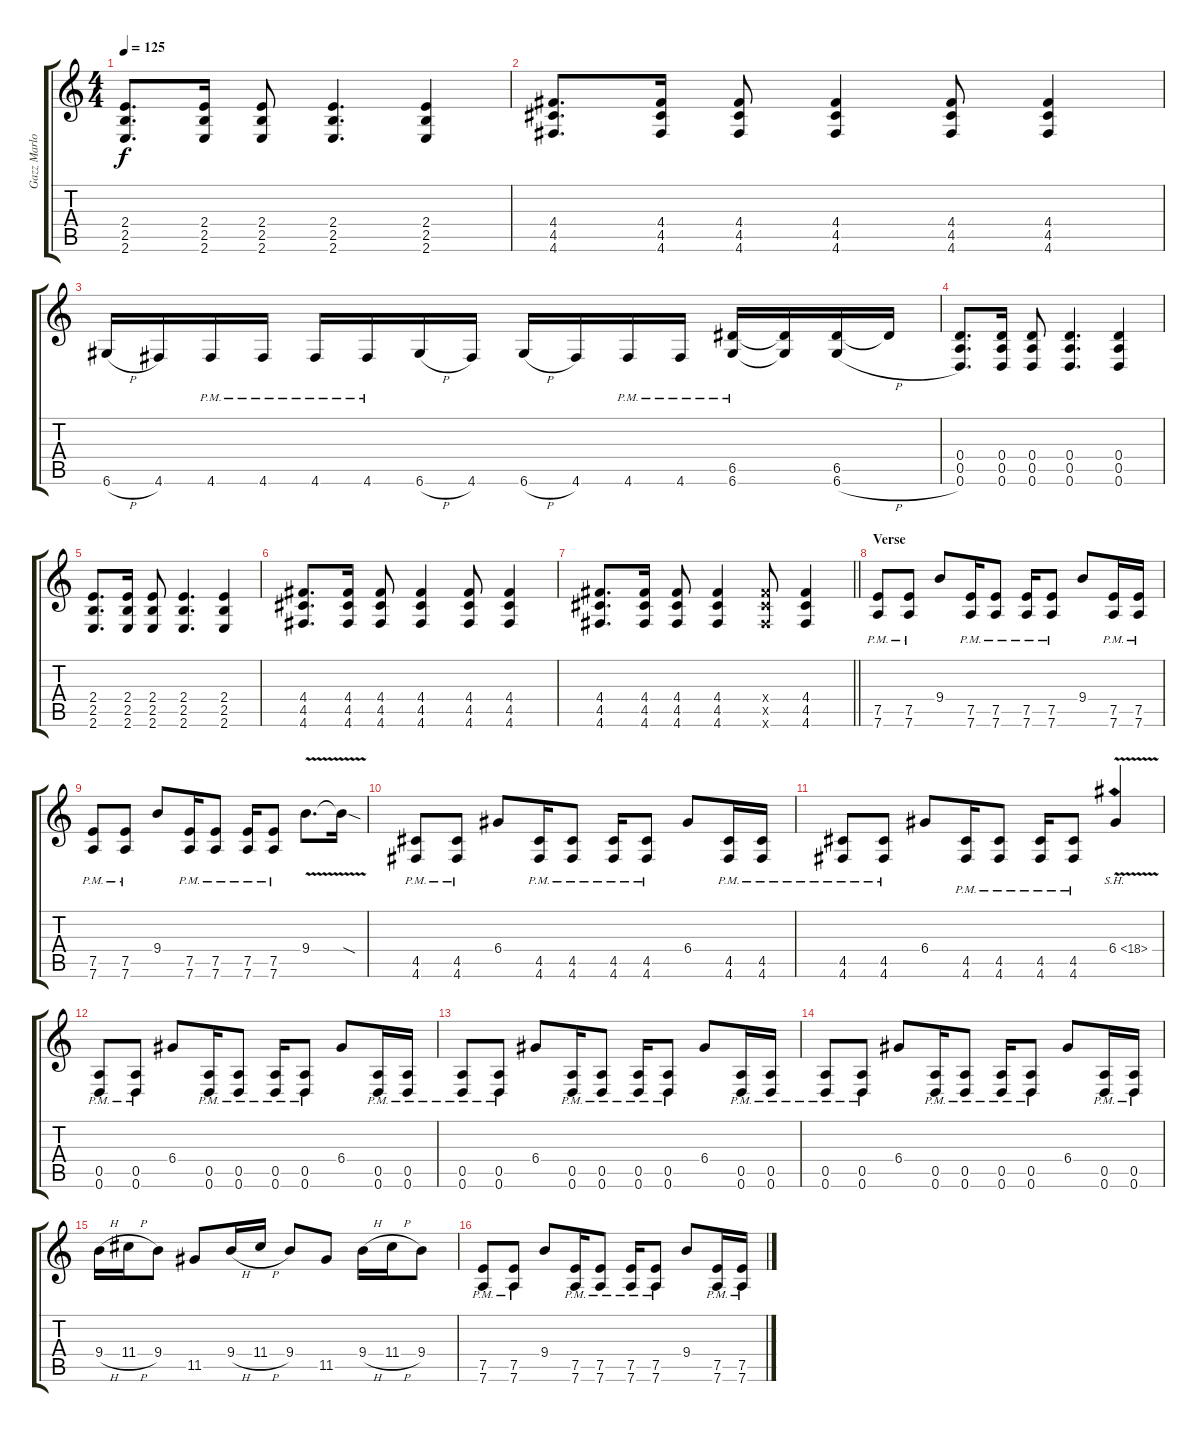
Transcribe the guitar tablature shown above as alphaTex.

\track ("Gazz Marlow (Rhythm)" "Gazz Marlo") {instrument distortionguitar}
\staff {score tabs}
\tuning (E4 B3 A3 D3 A2 D2) {hide}
\ts (4 4)
\tempo 125
\clef g2
\ks c
(2.4 2.5 2.6).8{d dy f} (2.4 2.5 2.6).16 (2.4 2.5 2.6).8 (2.4 2.5 2.6).4{d} (2.4 2.5 2.6).4 |
(4.4 4.5 4.6).8{d} (4.4 4.5 4.6).16 (4.4 4.5 4.6).8 (4.4 4.5 4.6).4 (4.4 4.5 4.6).8 (4.4 4.5 4.6).4 |
6.6{h}.16 4.6.16 4.6{pm}.16 4.6{pm}.16 4.6{pm}.16 4.6{pm}.16 6.6{h}.16 4.6.16 6.6{h}.16 4.6.16 4.6{pm}.16 4.6{pm}.16 (6.5{pm} 6.6{pm}).16 (6.5{t} 6.6{t}).16 (6.5 6.6{h}).16 6.5{t}.16 |
(0.4 0.5 0.6).8{d} (0.4 0.5 0.6).16 (0.4 0.5 0.6).8 (0.4 0.5 0.6).4{d} (0.4 0.5 0.6).4 |
(2.4 2.5 2.6).8{d} (2.4 2.5 2.6).16 (2.4 2.5 2.6).8 (2.4 2.5 2.6).4{d} (2.4 2.5 2.6).4 |
(4.4 4.5 4.6).8{d} (4.4 4.5 4.6).16 (4.4 4.5 4.6).8 (4.4 4.5 4.6).4 (4.4 4.5 4.6).8 (4.4 4.5 4.6).4 |
\barLineRight lightlight
(4.4 4.5 4.6).8{d} (4.4 4.5 4.6).16 (4.4 4.5 4.6).8 (4.4 4.5 4.6).4 (4.4{x} 4.5{x} 4.6{x}).8 (4.4 4.5 4.6).4 |
\section ("" "Verse")
(7.5{pm} 7.6{pm}).8 (7.5{pm} 7.6{pm}).8 9.4.8 (7.5{pm} 7.6{pm}).16 (7.5{pm} 7.6{pm}).8 (7.5{pm} 7.6{pm}).16 (7.5{pm} 7.6{pm}).8 9.4.8 (7.5{pm} 7.6{pm}).16 (7.5{pm} 7.6{pm}).16 |
(7.5{pm} 7.6{pm}).8 (7.5{pm} 7.6{pm}).8 9.4.8 (7.5{pm} 7.6{pm}).16 (7.5{pm} 7.6{pm}).8 (7.5{pm} 7.6{pm}).16 (7.5{pm} 7.6{pm}).8 9.4{v}.8{d} 9.4{sod t}.16 |
(4.5{pm} 4.6{pm}).8 (4.5{pm} 4.6{pm}).8 6.4.8 (4.5{pm} 4.6{pm}).16 (4.5{pm} 4.6{pm}).8 (4.5{pm} 4.6{pm}).16 (4.5{pm} 4.6{pm}).8 6.4.8 (4.5{pm} 4.6{pm}).16 (4.5{pm} 4.6{pm}).16 |
(4.5{pm} 4.6{pm}).8 (4.5{pm} 4.6{pm}).8 6.4.8 (4.5{pm} 4.6{pm}).16 (4.5{pm} 4.6{pm}).8 (4.5{pm} 4.6{pm}).16 (4.5{pm} 4.6{pm}).8 6.4{sh 12 v}.4 |
(0.5{pm} 0.6{pm}).8 (0.5{pm} 0.6{pm}).8 6.4.8 (0.5{pm} 0.6{pm}).16 (0.5{pm} 0.6{pm}).8 (0.5{pm} 0.6{pm}).16 (0.5{pm} 0.6{pm}).8 6.4.8 (0.5{pm} 0.6{pm}).16 (0.5{pm} 0.6{pm}).16 |
(0.5{pm} 0.6{pm}).8 (0.5{pm} 0.6{pm}).8 6.4.8 (0.5{pm} 0.6{pm}).16 (0.5{pm} 0.6{pm}).8 (0.5{pm} 0.6{pm}).16 (0.5{pm} 0.6{pm}).8 6.4.8 (0.5{pm} 0.6{pm}).16 (0.5{pm} 0.6{pm}).16 |
(0.5{pm} 0.6{pm}).8 (0.5{pm} 0.6{pm}).8 6.4.8 (0.5{pm} 0.6{pm}).16 (0.5{pm} 0.6{pm}).8 (0.5{pm} 0.6{pm}).16 (0.5{pm} 0.6{pm}).8 6.4.8 (0.5{pm} 0.6{pm}).16 (0.5{pm} 0.6{pm}).16 |
9.4{h}.16 11.4{h}.16 9.4.8 11.5.8 9.4{h}.16 11.4{h}.16 9.4.8 11.5.8 9.4{h}.16 11.4{h}.16 9.4.8 |
(7.5{pm} 7.6{pm}).8 (7.5{pm} 7.6{pm}).8 9.4.8 (7.5{pm} 7.6{pm}).16 (7.5{pm} 7.6{pm}).8 (7.5{pm} 7.6{pm}).16 (7.5{pm} 7.6{pm}).8 9.4.8 (7.5{pm} 7.6{pm}).16 (7.5{pm} 7.6{pm}).16
